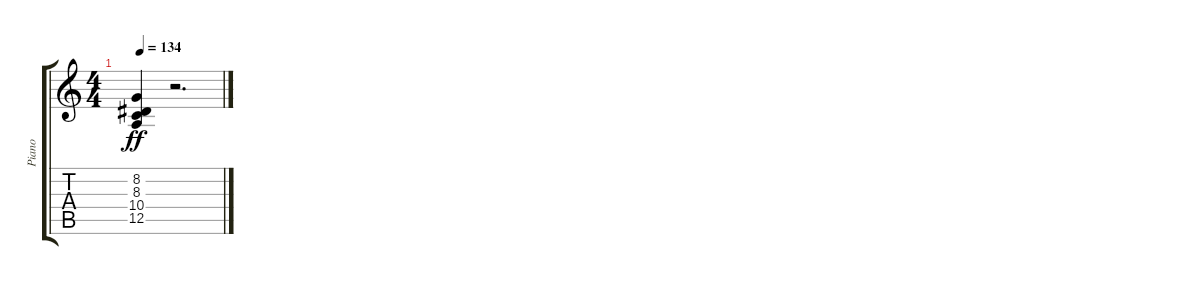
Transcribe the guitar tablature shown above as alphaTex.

\track ("Piano" "Piano") {instrument acousticgrandpiano}
\staff {score tabs}
\tuning (E4 B3 G3 D3 A2 E2) {hide}
\ts (4 4)
\tempo 134
\clef g2
\ks c
(8.2 8.3 10.4 12.5).4{dy ff} r.2{d}
